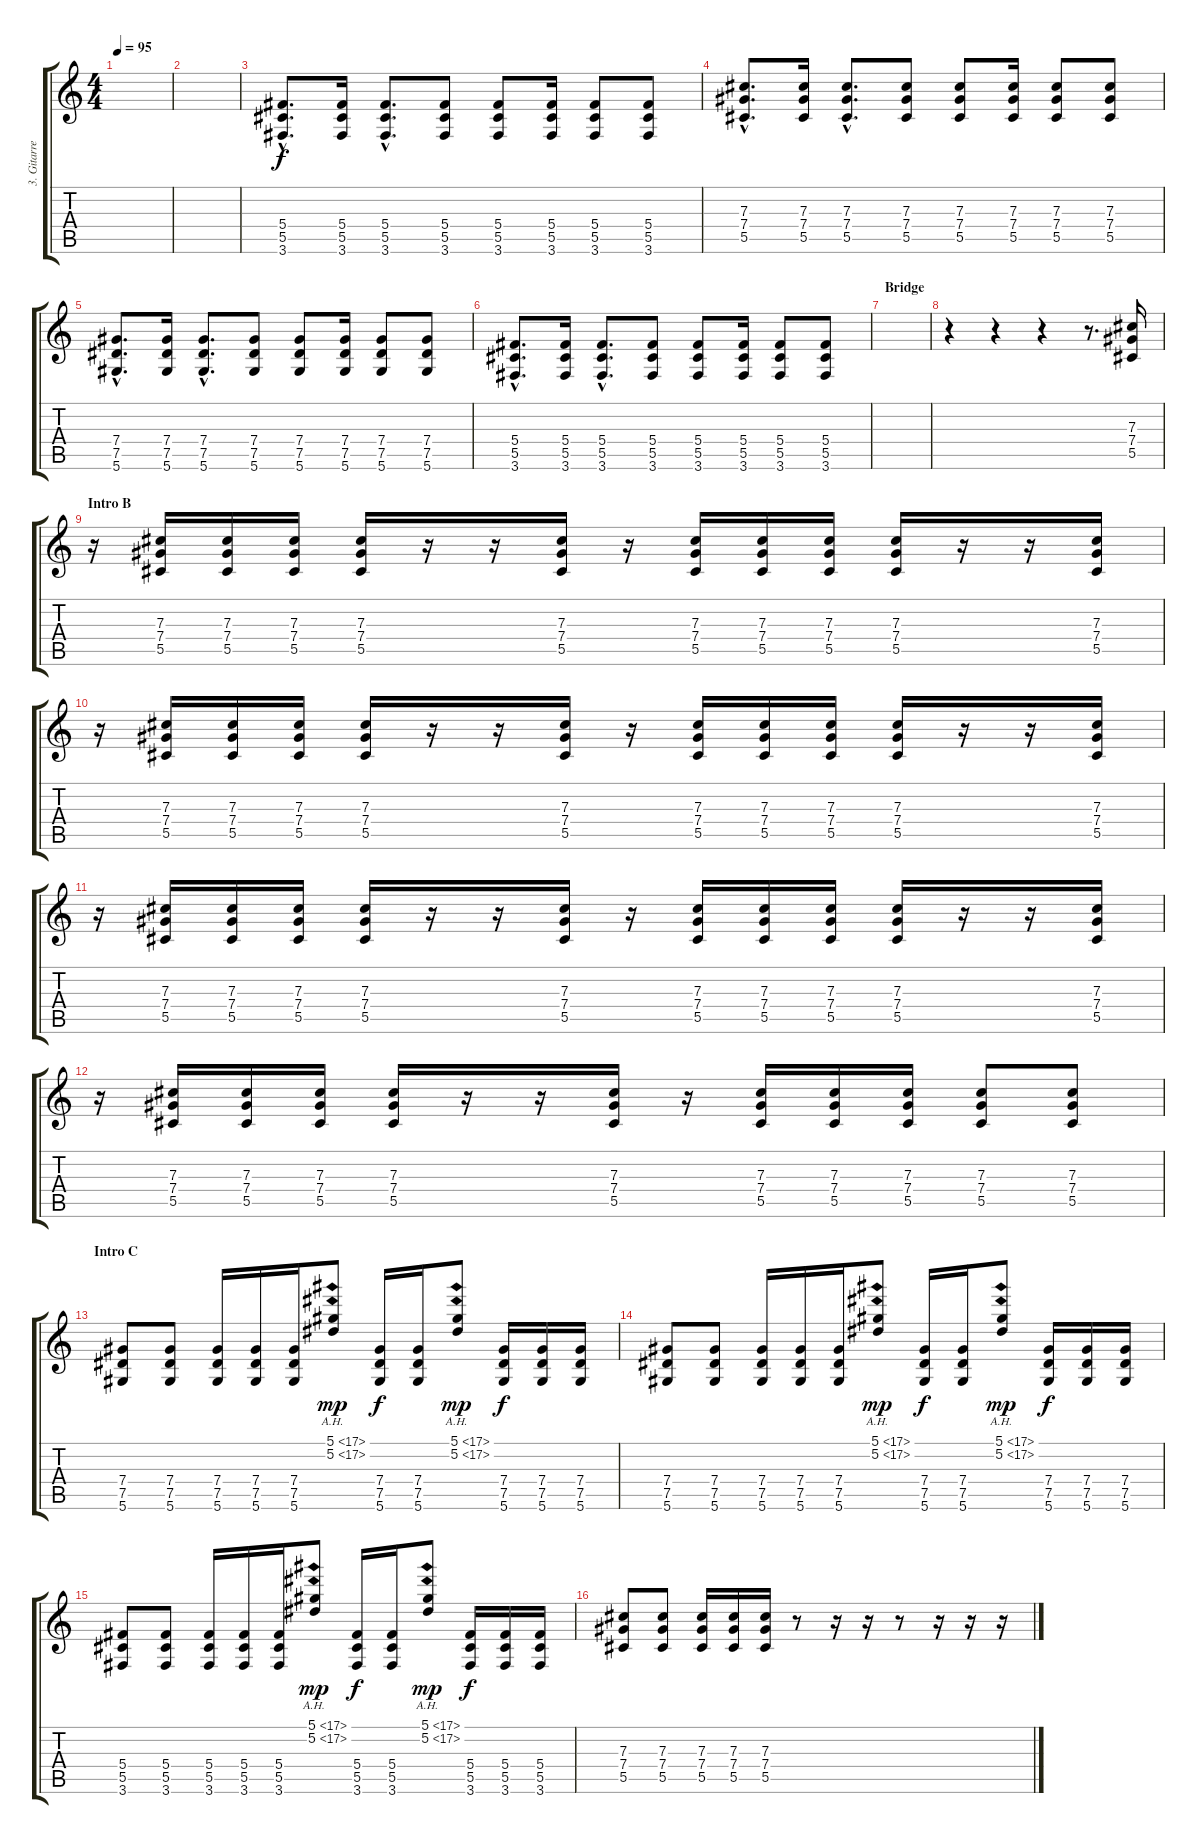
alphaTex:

\track ("3. Gitarre" "3. Gitarre") {instrument distortionguitar}
\staff {score tabs}
\tuning (Eb4 Bb3 Gb3 Db3 Ab2 Eb2) {hide}
\ts (4 4)
\tempo 95
\clef g2
\ks c
|
|
(5.4{hac} 5.5{hac} 3.6{hac}).8{d volume 10} (5.4 5.5 3.6).16 (5.4{hac} 5.5{hac} 3.6{hac}).8{d} (5.4 5.5 3.6).8 (5.4 5.5 3.6).8 (5.4 5.5 3.6).16 (5.4 5.5 3.6).8 (5.4 5.5 3.6).8 |
(7.3{hac} 7.4{hac} 5.5{hac}).8{d} (7.3 7.4 5.5).16 (7.3{hac} 7.4{hac} 5.5{hac}).8{d} (7.3 7.4 5.5).8 (7.3 7.4 5.5).8 (7.3 7.4 5.5).16 (7.3 7.4 5.5).8 (7.3 7.4 5.5).8 |
(7.4{hac} 7.5{hac} 5.6{hac}).8{d} (7.4 7.5 5.6).16 (7.4{hac} 7.5{hac} 5.6{hac}).8{d} (7.4 7.5 5.6).8 (7.4 7.5 5.6).8 (7.4 7.5 5.6).16 (7.4 7.5 5.6).8 (7.4 7.5 5.6).8 |
(5.4{hac} 5.5{hac} 3.6{hac}).8{d} (5.4 5.5 3.6).16 (5.4{hac} 5.5{hac} 3.6{hac}).8{d} (5.4 5.5 3.6).8 (5.4 5.5 3.6).8 (5.4 5.5 3.6).16 (5.4 5.5 3.6).8 (5.4 5.5 3.6).8 |
\section ("" "Bridge")
|
r.4 r.4 r.4 r.8{d} (7.3 7.4 5.5).16 |
\section ("" "Intro B")
r.16 (7.3 7.4 5.5).16 (7.3 7.4 5.5).16 (7.3 7.4 5.5).16 (7.3 7.4 5.5).16 r.16 r.16 (7.3 7.4 5.5).16 r.16 (7.3 7.4 5.5).16 (7.3 7.4 5.5).16 (7.3 7.4 5.5).16 (7.3 7.4 5.5).16 r.16 r.16 (7.3 7.4 5.5).16 |
r.16 (7.3 7.4 5.5).16 (7.3 7.4 5.5).16 (7.3 7.4 5.5).16 (7.3 7.4 5.5).16 r.16 r.16 (7.3 7.4 5.5).16 r.16 (7.3 7.4 5.5).16 (7.3 7.4 5.5).16 (7.3 7.4 5.5).16 (7.3 7.4 5.5).16 r.16 r.16 (7.3 7.4 5.5).16 |
r.16 (7.3 7.4 5.5).16 (7.3 7.4 5.5).16 (7.3 7.4 5.5).16 (7.3 7.4 5.5).16 r.16 r.16 (7.3 7.4 5.5).16 r.16 (7.3 7.4 5.5).16 (7.3 7.4 5.5).16 (7.3 7.4 5.5).16 (7.3 7.4 5.5).16 r.16 r.16 (7.3 7.4 5.5).16 |
r.16 (7.3 7.4 5.5).16 (7.3 7.4 5.5).16 (7.3 7.4 5.5).16 (7.3 7.4 5.5).16 r.16 r.16 (7.3 7.4 5.5).16 r.16 (7.3 7.4 5.5).16 (7.3 7.4 5.5).16 (7.3 7.4 5.5).16 (7.3 7.4 5.5).8 (7.3 7.4 5.5).8 |
\section ("" "Intro C")
(7.4 7.5 5.6).8 (7.4 7.5 5.6).8 (7.4 7.5 5.6).16 (7.4 7.5 5.6).16 (7.4 7.5 5.6).16 (5.1{ah 12} 5.2{ah 12}).8{dy mp} (7.4 7.5 5.6).16{dy f} (7.4 7.5 5.6).16 (5.1{ah 12} 5.2{ah 12}).8{dy mp} (7.4 7.5 5.6).16{dy f} (7.4 7.5 5.6).16 (7.4 7.5 5.6).16 |
(7.4 7.5 5.6).8 (7.4 7.5 5.6).8 (7.4 7.5 5.6).16 (7.4 7.5 5.6).16 (7.4 7.5 5.6).16 (5.1{ah 12} 5.2{ah 12}).8{dy mp} (7.4 7.5 5.6).16{dy f} (7.4 7.5 5.6).16 (5.1{ah 12} 5.2{ah 12}).8{dy mp} (7.4 7.5 5.6).16{dy f} (7.4 7.5 5.6).16 (7.4 7.5 5.6).16 |
(5.4 5.5 3.6).8 (5.4 5.5 3.6).8 (5.4 5.5 3.6).16 (5.4 5.5 3.6).16 (5.4 5.5 3.6).16 (5.1{ah 12} 5.2{ah 12}).8{dy mp} (5.4 5.5 3.6).16{dy f} (5.4 5.5 3.6).16 (5.1{ah 12} 5.2{ah 12}).8{dy mp} (5.4 5.5 3.6).16{dy f} (5.4 5.5 3.6).16 (5.4 5.5 3.6).16 |
(7.3 7.4 5.5).8 (7.3 7.4 5.5).8 (7.3 7.4 5.5).16 (7.3 7.4 5.5).16 (7.3 7.4 5.5).16 r.8 r.16 r.16 r.8 r.16 r.16 r.16
